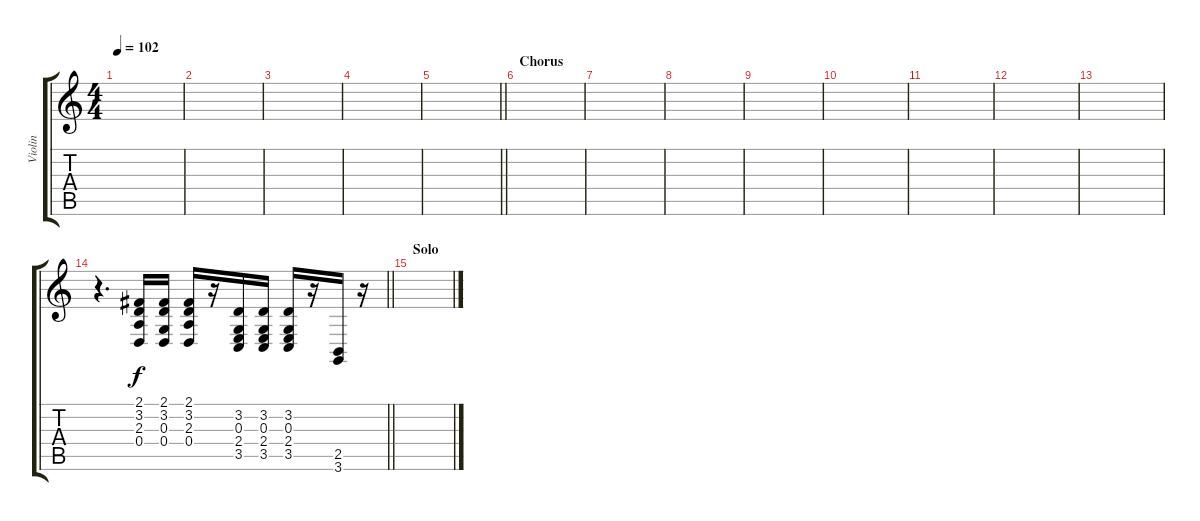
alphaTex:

\track ("Violin" "Violin") {instrument stringensemble1}
\staff {score tabs}
\tuning (E4 B3 G3 D3 A2 E2) {hide}
\ts (4 4)
\tempo 102
\clef g2
\ks c
|
|
|
|
\barLineRight lightlight
|
\section ("" "Chorus")
|
|
|
|
|
|
|
|
\barLineRight lightlight
r.4{d} (2.1 3.2 2.3 0.4).16 (2.1 3.2 0.3 0.4).16 (2.1 3.2 2.3 0.4).16 r.16 (3.2 0.3 2.4 3.5).16 (3.2 0.3 2.4 3.5).16 (3.2 0.3 2.4 3.5).16 r.16 (2.5 3.6).16 r.16 |
\section ("" "Solo")
